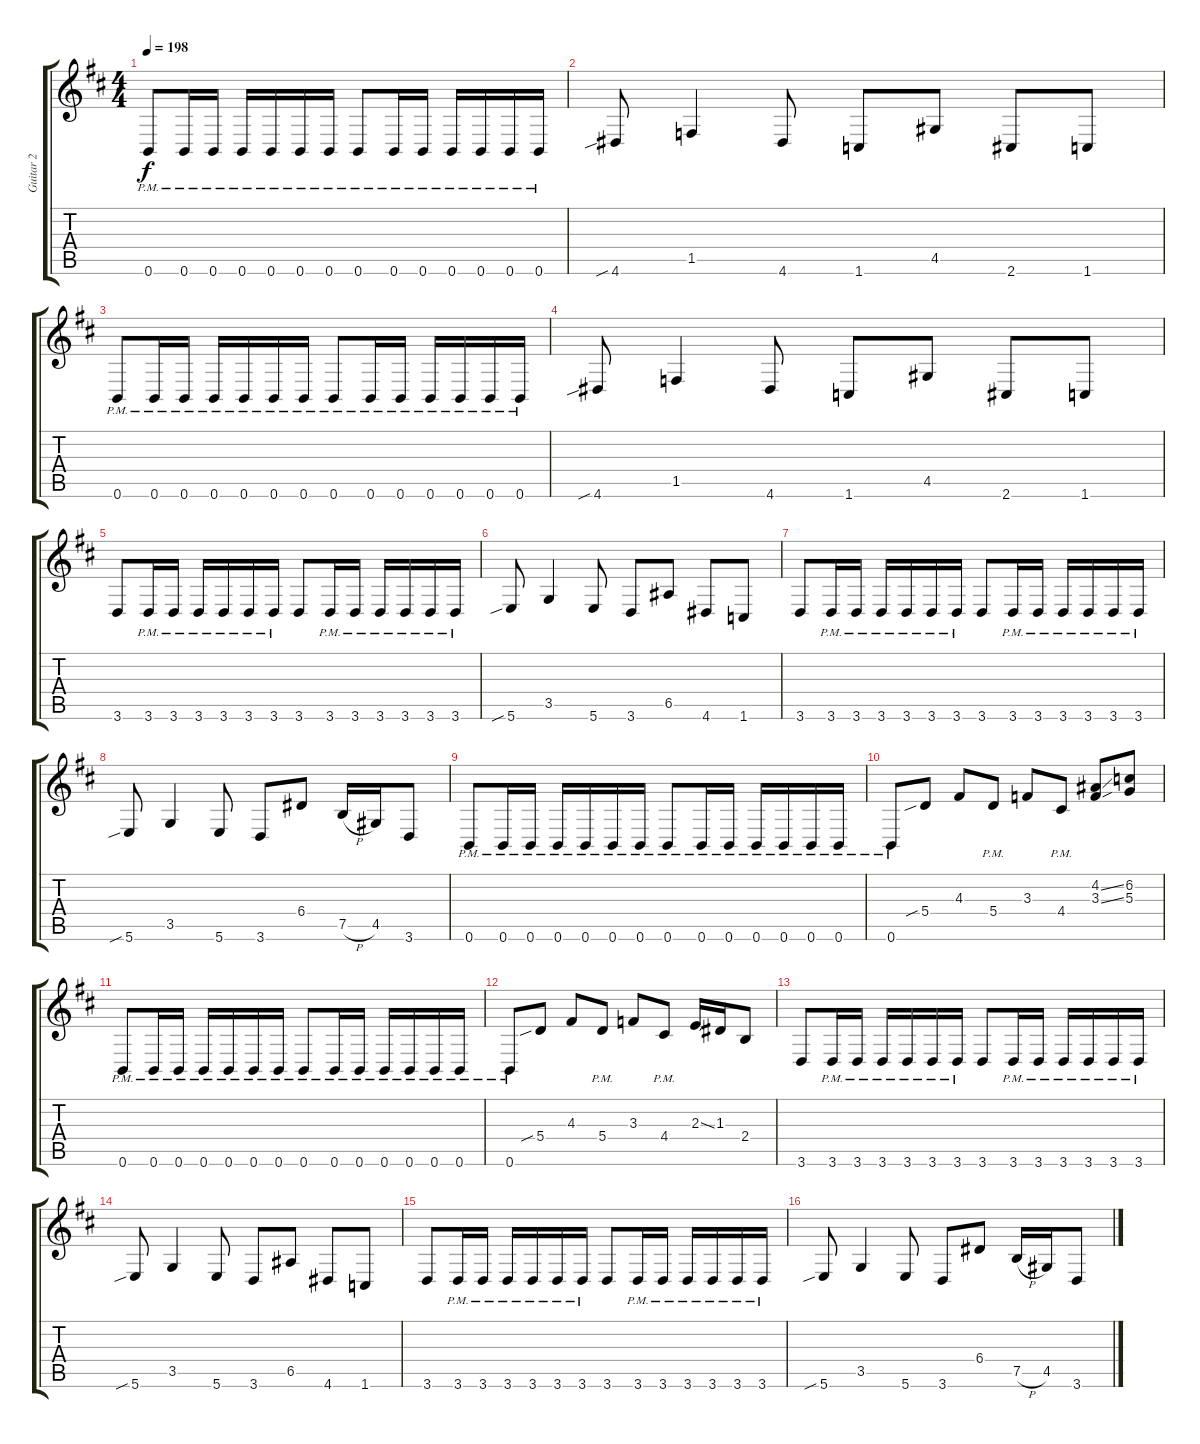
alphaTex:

\track ("Guitar 2" "Guitar 2") {instrument distortionguitar}
\staff {score tabs}
\tuning (B3 Gb3 D3 A2 E2 B1) {hide}
\ts (4 4)
\tempo 198
\clef g2
\ks d
0.6{pm}.8{dy f} 0.6{pm}.16 0.6{pm}.16 0.6{pm}.16 0.6{pm}.16 0.6{pm}.16 0.6{pm}.16 0.6{pm}.8 0.6{pm}.16 0.6{pm}.16 0.6{pm}.16 0.6{pm}.16 0.6{pm}.16 0.6{pm}.16 |
4.6{sib}.8 1.5.4 4.6.8 1.6.8 4.5.8 2.6.8 1.6.8 |
0.6{pm}.8 0.6{pm}.16 0.6{pm}.16 0.6{pm}.16 0.6{pm}.16 0.6{pm}.16 0.6{pm}.16 0.6{pm}.8 0.6{pm}.16 0.6{pm}.16 0.6{pm}.16 0.6{pm}.16 0.6{pm}.16 0.6{pm}.16 |
4.6{sib}.8 1.5.4 4.6.8 1.6.8 4.5.8 2.6.8 1.6.8 |
3.6.8 3.6{pm}.16 3.6{pm}.16 3.6{pm}.16 3.6{pm}.16 3.6{pm}.16 3.6{pm}.16 3.6.8 3.6{pm}.16 3.6{pm}.16 3.6{pm}.16 3.6{pm}.16 3.6{pm}.16 3.6{pm}.16 |
5.6{sib}.8 3.5.4 5.6.8 3.6.8 6.5.8 4.6.8 1.6.8 |
3.6.8 3.6{pm}.16 3.6{pm}.16 3.6{pm}.16 3.6{pm}.16 3.6{pm}.16 3.6{pm}.16 3.6.8 3.6{pm}.16 3.6{pm}.16 3.6{pm}.16 3.6{pm}.16 3.6{pm}.16 3.6{pm}.16 |
5.6{sib}.8 3.5.4 5.6.8 3.6.8 6.4.8 7.5{h}.16 4.5.16 3.6.8 |
0.6{pm}.8 0.6{pm}.16 0.6{pm}.16 0.6{pm}.16 0.6{pm}.16 0.6{pm}.16 0.6{pm}.16 0.6{pm}.8 0.6{pm}.16 0.6{pm}.16 0.6{pm}.16 0.6{pm}.16 0.6{pm}.16 0.6{pm}.16 |
0.6{pm}.8 5.4{sib}.8 4.3.8 5.4{pm}.8 3.3.8 4.4{pm}.8 (4.2{ss} 3.3{ss}).8 (6.2 5.3).8 |
0.6{pm}.8 0.6{pm}.16 0.6{pm}.16 0.6{pm}.16 0.6{pm}.16 0.6{pm}.16 0.6{pm}.16 0.6{pm}.8 0.6{pm}.16 0.6{pm}.16 0.6{pm}.16 0.6{pm}.16 0.6{pm}.16 0.6{pm}.16 |
0.6{pm}.8 5.4{sib}.8 4.3.8 5.4{pm}.8 3.3.8 4.4{pm}.8 2.3{ss}.16 1.3.16 2.4.8 |
3.6.8 3.6{pm}.16 3.6{pm}.16 3.6{pm}.16 3.6{pm}.16 3.6{pm}.16 3.6{pm}.16 3.6.8 3.6{pm}.16 3.6{pm}.16 3.6{pm}.16 3.6{pm}.16 3.6{pm}.16 3.6{pm}.16 |
5.6{sib}.8 3.5.4 5.6.8 3.6.8 6.5.8 4.6.8 1.6.8 |
3.6.8 3.6{pm}.16 3.6{pm}.16 3.6{pm}.16 3.6{pm}.16 3.6{pm}.16 3.6{pm}.16 3.6.8 3.6{pm}.16 3.6{pm}.16 3.6{pm}.16 3.6{pm}.16 3.6{pm}.16 3.6{pm}.16 |
5.6{sib}.8 3.5.4 5.6.8 3.6.8 6.4.8 7.5{h}.16 4.5.16 3.6.8
